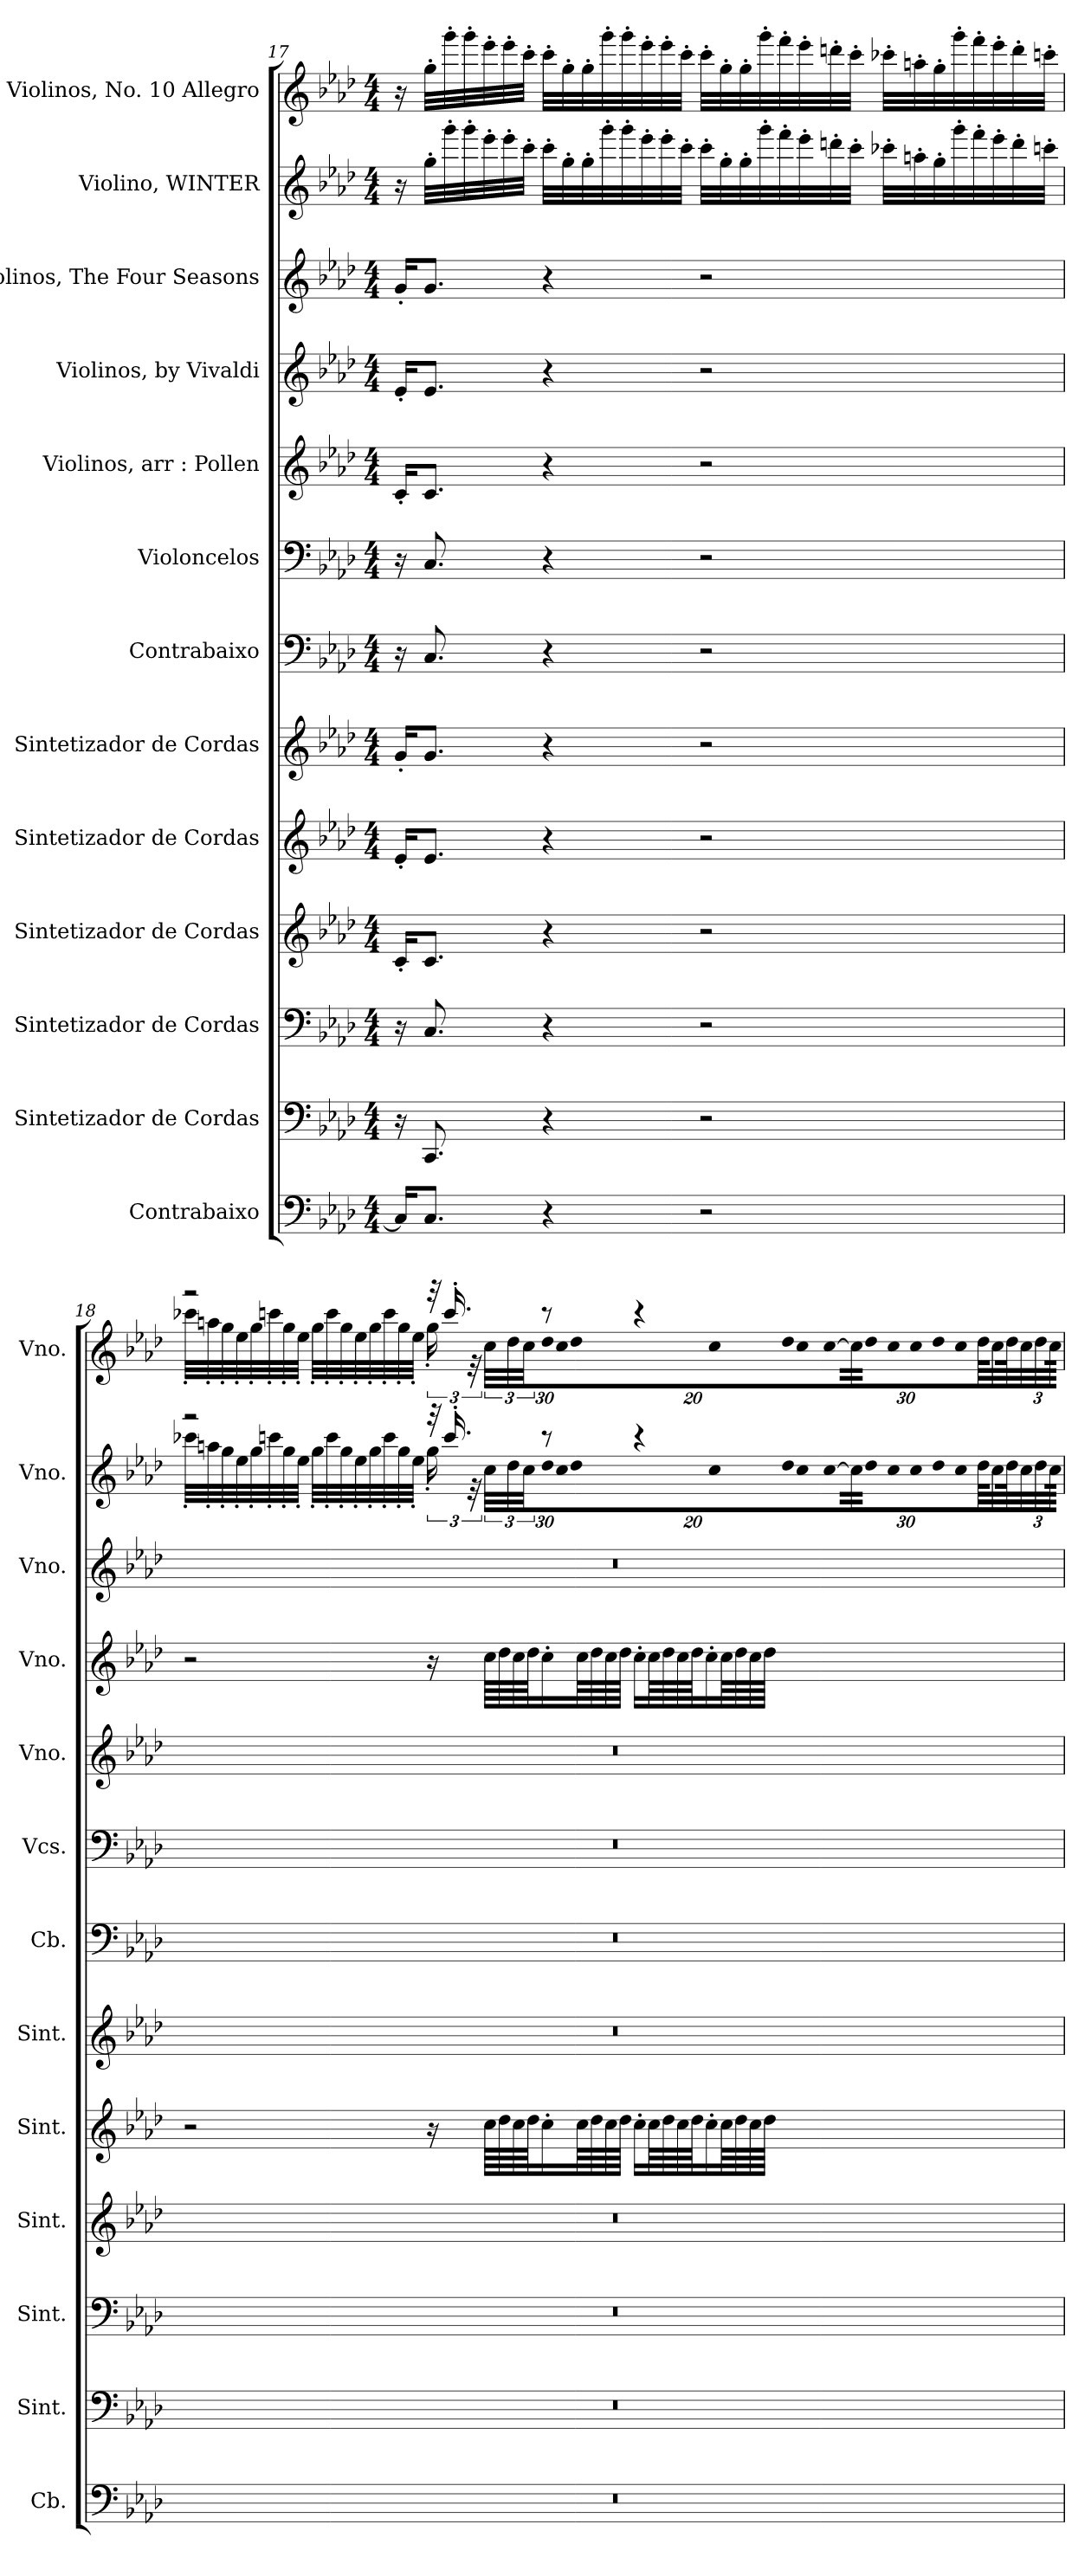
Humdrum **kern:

**kern	**kern	**kern	**kern	**kern	**kern	**kern	**kern	**kern	**kern	**kern	**kern	**kern
*part13	*part12	*part11	*part10	*part9	*part8	*part7	*part6	*part5	*part4	*part3	*part2	*part1
*staff13	*staff12	*staff11	*staff10	*staff9	*staff8	*staff7	*staff6	*staff5	*staff4	*staff3	*staff2	*staff1
*I"Contrabaixo	*I"Sintetizador de Cordas	*I"Sintetizador de Cordas	*I"Sintetizador de Cordas	*I"Sintetizador de Cordas	*I"Sintetizador de Cordas	*I"Contrabaixo	*I"Violoncelos	*I"Violinos, arr : Pollen	*I"Violinos, by Vivaldi	*I"Violinos, The Four Seasons	*I"Violino, WINTER	*I"Violinos, No. 10 Allegro
*I'Cb.	*I'Sint.	*I'Sint.	*I'Sint.	*I'Sint.	*I'Sint.	*I'Cb.	*I'Vcs.	*I'Vno.	*I'Vno.	*I'Vno.	*I'Vno.	*I'Vno.
!!LO:PB:g=z
*clefF4	*clefF4	*clefF4	*clefG2	*clefG2	*clefG2	*clefF4	*clefF4	*clefG2	*clefG2	*clefG2	*clefG2	*clefG2
*ITrd7c12	*	*	*	*	*	*ITrd7c12	*	*	*	*	*	*
*k[b-e-a-d-]	*k[b-e-a-d-]	*k[b-e-a-d-]	*k[b-e-a-d-]	*k[b-e-a-d-]	*k[b-e-a-d-]	*k[b-e-a-d-]	*k[b-e-a-d-]	*k[b-e-a-d-]	*k[b-e-a-d-]	*k[b-e-a-d-]	*k[b-e-a-d-]	*k[b-e-a-d-]
*M4/4	*M4/4	*M4/4	*M4/4	*M4/4	*M4/4	*M4/4	*M4/4	*M4/4	*M4/4	*M4/4	*M4/4	*M4/4
=17	=17	=17	=17	=17	=17	=17	=17	=17	=17	=17	=17	=17
16CC/KL]	16r	16r	16c'/KL	16e-'/KL	16g'/KL	16r	16r	16c'/KL	16e-'/KL	16g'/KL	16r	16r
8.CC/J	8.CC/	8.C/	8.c/J	8.e-/J	8.g/J	8.CC/	8.C/	8.c/J	8.e-/J	8.g/J	32gg'\LLL	32gg'\LLL
.	.	.	.	.	.	.	.	.	.	.	32ggg'\	32ggg'\
.	.	.	.	.	.	.	.	.	.	.	32ggg'\	32ggg'\
.	.	.	.	.	.	.	.	.	.	.	32eee-'\	32eee-'\
.	.	.	.	.	.	.	.	.	.	.	32eee-'\	32eee-'\
.	.	.	.	.	.	.	.	.	.	.	32ccc'\JJJ	32ccc'\JJJ
4r	4r	4r	4r	4r	4r	4r	4r	4r	4r	4r	32ccc'\LLL	32ccc'\LLL
.	.	.	.	.	.	.	.	.	.	.	32gg'\	32gg'\
.	.	.	.	.	.	.	.	.	.	.	32gg'\	32gg'\
.	.	.	.	.	.	.	.	.	.	.	32ggg'\	32ggg'\
.	.	.	.	.	.	.	.	.	.	.	32ggg'\	32ggg'\
.	.	.	.	.	.	.	.	.	.	.	32eee-'\	32eee-'\
.	.	.	.	.	.	.	.	.	.	.	32eee-'\	32eee-'\
.	.	.	.	.	.	.	.	.	.	.	32ccc'\JJJ	32ccc'\JJJ
2r	2r	2r	2r	2r	2r	2r	2r	2r	2r	2r	32ccc'\LLL	32ccc'\LLL
.	.	.	.	.	.	.	.	.	.	.	32gg'\	32gg'\
.	.	.	.	.	.	.	.	.	.	.	32gg'\	32gg'\
.	.	.	.	.	.	.	.	.	.	.	32ggg'\	32ggg'\
.	.	.	.	.	.	.	.	.	.	.	32fff'\	32fff'\
.	.	.	.	.	.	.	.	.	.	.	32eee-'\	32eee-'\
.	.	.	.	.	.	.	.	.	.	.	32dddn'\	32dddn'\
.	.	.	.	.	.	.	.	.	.	.	32ccc'\JJJ	32ccc'\JJJ
.	.	.	.	.	.	.	.	.	.	.	32ccc-X'\LLL	32ccc-X'\LLL
.	.	.	.	.	.	.	.	.	.	.	32aan'\	32aan'\
.	.	.	.	.	.	.	.	.	.	.	32gg'\	32gg'\
.	.	.	.	.	.	.	.	.	.	.	32ggg'\	32ggg'\
.	.	.	.	.	.	.	.	.	.	.	32fff'\	32fff'\
.	.	.	.	.	.	.	.	.	.	.	32eee-'\	32eee-'\
.	.	.	.	.	.	.	.	.	.	.	32ddd'\	32ddd'\
.	.	.	.	.	.	.	.	.	.	.	32cccn'\JJJ	32cccn'\JJJ
!!LO:PB:g=z
=18	=18	=18	=18	=18	=18	=18	=18	=18	=18	=18	=18	=18
*	*	*	*	*	*	*	*	*	*	*	*^	*^
1r	1r	1r	1r	2r	1r	1r	1r	1r	2r	1r	2r	32ccc-X'\LLL	2r	32ccc-X'\LLL
.	.	.	.	.	.	.	.	.	.	.	.	32aan'\	.	32aan'\
.	.	.	.	.	.	.	.	.	.	.	.	32gg'\	.	32gg'\
.	.	.	.	.	.	.	.	.	.	.	.	32ee-'\	.	32ee-'\
.	.	.	.	.	.	.	.	.	.	.	.	32gg'\	.	32gg'\
.	.	.	.	.	.	.	.	.	.	.	.	32cccn'\	.	32cccn'\
.	.	.	.	.	.	.	.	.	.	.	.	32gg'\	.	32gg'\
.	.	.	.	.	.	.	.	.	.	.	.	32ee-'\JJJ	.	32ee-'\JJJ
.	.	.	.	.	.	.	.	.	.	.	.	32gg'\LLL	.	32gg'\LLL
.	.	.	.	.	.	.	.	.	.	.	.	32ccc'\	.	32ccc'\
.	.	.	.	.	.	.	.	.	.	.	.	32gg'\	.	32gg'\
.	.	.	.	.	.	.	.	.	.	.	.	32ee-'\	.	32ee-'\
.	.	.	.	.	.	.	.	.	.	.	.	32gg'\	.	32gg'\
.	.	.	.	.	.	.	.	.	.	.	.	32ccc'\	.	32ccc'\
.	.	.	.	.	.	.	.	.	.	.	.	32gg'\	.	32gg'\
.	.	.	.	.	.	.	.	.	.	.	.	32ee-'\JJJ	.	32ee-'\JJJ
.	.	.	.	16r	.	.	.	.	16r	.	32r	24gg'\	32r	24gg'\
.	.	.	.	.	.	.	.	.	.	.	16.ccc'/	.	16.ccc'/	.
.	.	.	.	.	.	.	.	.	.	.	.	48r	.	48r
.	.	.	.	64cc\LLLL	.	.	.	.	64cc\LLLL	.	.	48cc\LLL	.	48cc\LLL
.	.	.	.	64dd-\	.	.	.	.	64dd-\	.	.	.	.	.
.	.	.	.	.	.	.	.	.	.	.	.	48dd-\	.	48dd-\
.	.	.	.	64cc\	.	.	.	.	64cc\	.	.	.	.	.
.	.	.	.	.	.	.	.	.	.	.	.	48cc\	.	48cc\
.	.	.	.	64dd-\JJ	.	.	.	.	64dd-\JJ	.	.	.	.	.
*	*	*	*	*	*	*	*	*	*	*	*	*Xbrackettup	*	*
!	!	!	!	!	!	!	!	!	!	!	!	!LO:N:vis=64	!	!
*	*	*	*	*	*	*	*	*	*	*	*	*	*	*Xbrackettup
!	!	!	!	!	!	!	!	!	!	!	!	!	!	!LO:N:vis=64
.	.	.	.	16cc'\	.	.	.	.	16cc'\	.	8r	960%17dd-\L	8r	960%17dd-\L
!	!	!	!	!	!	!	!	!	!	!	!	!LO:N:vis=128%9	!	!LO:N:vis=128%9
.	.	.	.	.	.	.	.	.	.	.	.	640%17cc\	.	640%17cc\
!	!	!	!	!	!	!	!	!	!	!	!	!LO:N:vis=64	!	!LO:N:vis=64
.	.	.	.	.	.	.	.	.	.	.	.	960%17dd-\	.	960%17dd-\
!	!	!	!	!	!	!	!	!	!	!	!	!LO:N:vis=64	!	!LO:N:vis=64
.	.	.	.	.	.	.	.	.	.	.	.	960%17cc\	.	960%17cc\
.	.	.	.	64cc\LL	.	.	.	.	64cc\LL	.	.	.	.	.
.	.	.	.	64dd-\	.	.	.	.	64dd-\	.	.	.	.	.
!	!	!	!	!	!	!	!	!	!	!	!	!LO:N:vis=128%9	!	!LO:N:vis=128%9
.	.	.	.	.	.	.	.	.	.	.	.	640%17dd-\	.	640%17dd-\
.	.	.	.	64cc\	.	.	.	.	64cc\	.	.	.	.	.
!	!	!	!	!	!	!	!	!	!	!	!	!LO:N:vis=64	!	!LO:N:vis=64
.	.	.	.	.	.	.	.	.	.	.	.	960%17cc\JJJJ	.	960%17cc\JJJJ
.	.	.	.	64dd-\JJJJ	.	.	.	.	64dd-\JJJJ	.	.	.	.	.
.	.	.	.	.	.	.	.	.	.	.	.	[960cc\	.	[960cc\
.	.	.	.	16cc'\LL	.	.	.	.	16cc'\LL	.	4r	960%19cc\LLL]	4r	960%19cc\LLL]
.	.	.	.	.	.	.	.	.	.	.	.	48dd-\	.	48dd-\
.	.	.	.	.	.	.	.	.	.	.	.	48cc\	.	48cc\
.	.	.	.	.	.	.	.	.	.	.	.	48cc\	.	48cc\
.	.	.	.	64cc\LL	.	.	.	.	64cc\LL	.	.	.	.	.
.	.	.	.	64dd-\	.	.	.	.	64dd-\	.	.	.	.	.
.	.	.	.	.	.	.	.	.	.	.	.	48dd-\	.	48dd-\
.	.	.	.	64cc\	.	.	.	.	64cc\	.	.	.	.	.
.	.	.	.	.	.	.	.	.	.	.	.	48cc\	.	48cc\
.	.	.	.	64dd-\JJ	.	.	.	.	64dd-\JJ	.	.	.	.	.
.	.	.	.	.	.	.	.	.	.	.	.	64dd-\K	.	64dd-\K
.	.	.	.	16cc'\	.	.	.	.	16cc'\	.	.	.	.	.
.	.	.	.	.	.	.	.	.	.	.	.	32cc\	.	32cc\
.	.	.	.	.	.	.	.	.	.	.	.	64dd-\K	.	64dd-\K
.	.	.	.	.	.	.	.	.	.	.	.	48cc\	.	48cc\
.	.	.	.	64cc\LL	.	.	.	.	64cc\LL	.	.	.	.	.
.	.	.	.	64dd-\	.	.	.	.	64dd-\	.	.	.	.	.
.	.	.	.	.	.	.	.	.	.	.	.	48dd-\	.	48dd-\
.	.	.	.	64cc\	.	.	.	.	64cc\	.	.	.	.	.
.	.	.	.	.	.	.	.	.	.	.	.	48cc\JJJ	.	48cc\JJJ
.	.	.	.	64dd-\JJJJ	.	.	.	.	64dd-\JJJJ	.	.	.	.	.
.	.	.	.	.	.	.	.	.	.	.	.	960ryy	.	960ryy
*	*	*	*	*	*	*	*	*	*	*	*v	*v	*	*
*	*	*	*	*	*	*	*	*	*	*	*	*v	*v
=	=	=	=	=	=	=	=	=	=	=	=	=
*-	*-	*-	*-	*-	*-	*-	*-	*-	*-	*-	*-	*-
